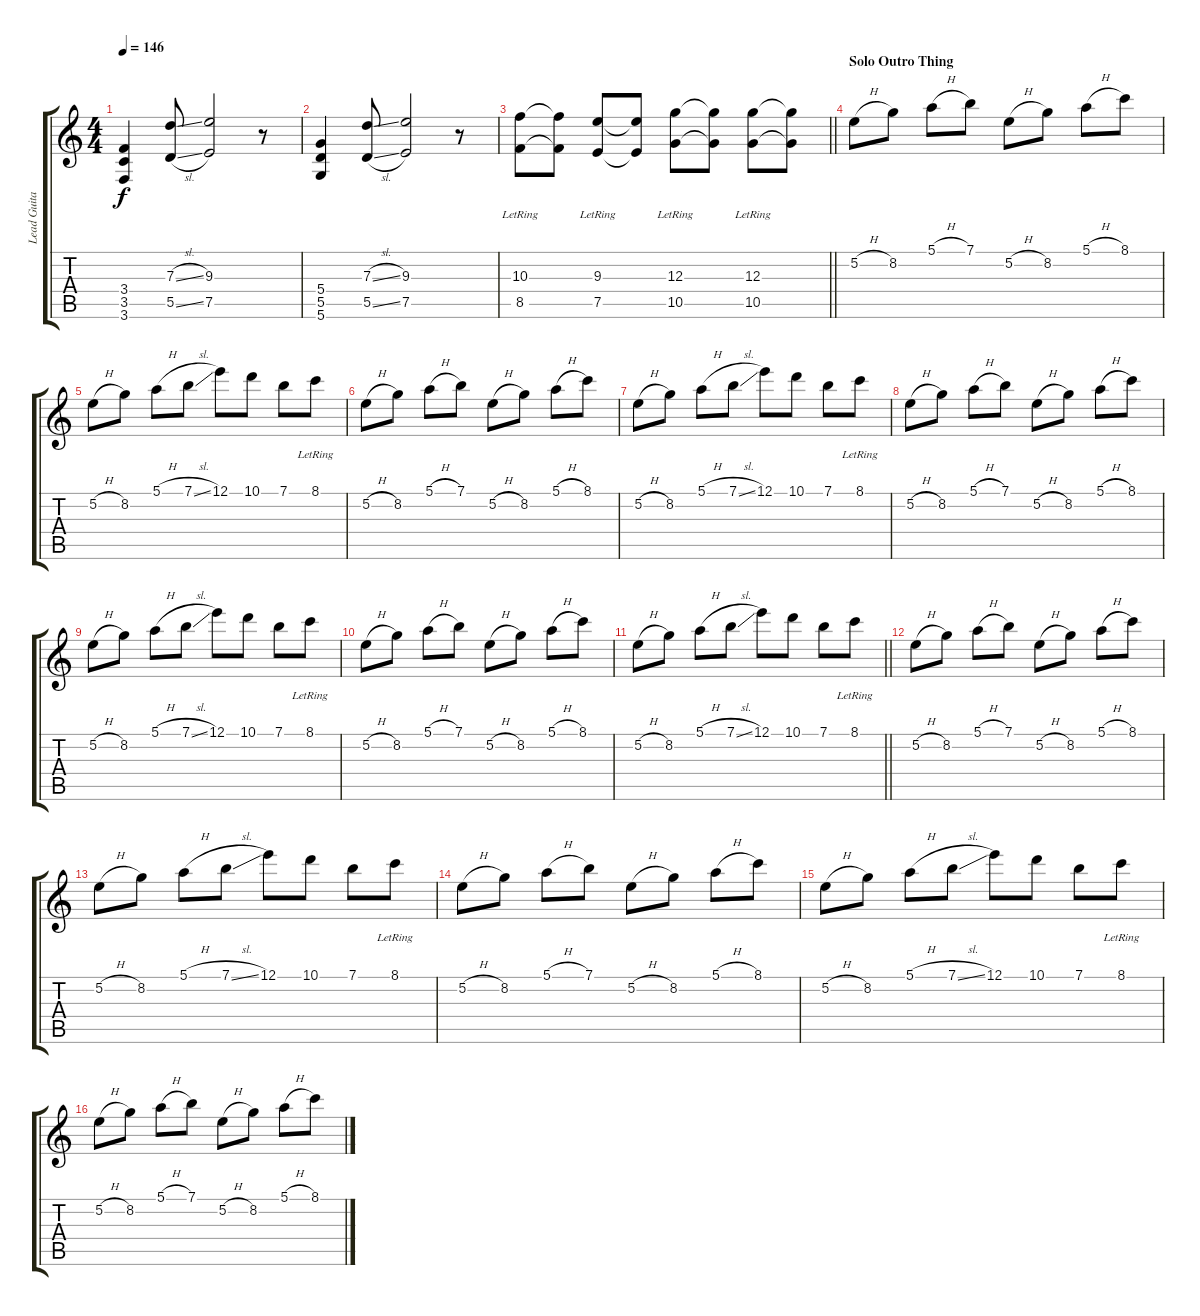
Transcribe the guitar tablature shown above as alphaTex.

\track ("Lead Guitar" "Lead Guita") {instrument overdrivenguitar}
\staff {score tabs}
\tuning (E4 B3 G3 D3 A2 D2) {hide}
\ts (4 4)
\tempo 146
\clef g2
\ks c
(3.4 3.5 3.6).4{dy f} (7.3{sl} 5.5{sl}).8 (9.3 7.5).2 r.8 |
(5.4 5.5 5.6).4 (7.3{sl} 5.5{sl}).8 (9.3 7.5).2 r.8 |
\barLineRight lightlight
(10.3{lr} 8.5{lr}).8 (10.3{t} 8.5{t}).8 (9.3{lr} 7.5{lr}).8 (9.3{t} 7.5{t}).8 (12.3{lr} 10.5{lr}).8 (12.3{t} 10.5{t}).8 (12.3{lr} 10.5{lr}).8 (12.3{t} 10.5{t}).8 |
\section ("" "Solo Outro Thing")
5.2{h}.8 8.2.8 5.1{h}.8 7.1.8 5.2{h}.8 8.2.8 5.1{h}.8 8.1.8 |
5.2{h}.8 8.2.8 5.1{h}.8 7.1{sl}.8 12.1.8 10.1.8 7.1.8 8.1{lr}.8 |
5.2{h}.8 8.2.8 5.1{h}.8 7.1.8 5.2{h}.8 8.2.8 5.1{h}.8 8.1.8 |
5.2{h}.8 8.2.8 5.1{h}.8 7.1{sl}.8 12.1.8 10.1.8 7.1.8 8.1{lr}.8 |
5.2{h}.8 8.2.8 5.1{h}.8 7.1.8 5.2{h}.8 8.2.8 5.1{h}.8 8.1.8 |
5.2{h}.8 8.2.8 5.1{h}.8 7.1{sl}.8 12.1.8 10.1.8 7.1.8 8.1{lr}.8 |
5.2{h}.8 8.2.8 5.1{h}.8 7.1.8 5.2{h}.8 8.2.8 5.1{h}.8 8.1.8 |
\barLineRight lightlight
5.2{h}.8 8.2.8 5.1{h}.8 7.1{sl}.8 12.1.8 10.1.8 7.1.8 8.1{lr}.8 |
5.2{h}.8 8.2.8 5.1{h}.8 7.1.8 5.2{h}.8 8.2.8 5.1{h}.8 8.1.8 |
5.2{h}.8 8.2.8 5.1{h}.8 7.1{sl}.8 12.1.8 10.1.8 7.1.8 8.1{lr}.8 |
5.2{h}.8 8.2.8 5.1{h}.8 7.1.8 5.2{h}.8 8.2.8 5.1{h}.8 8.1.8 |
5.2{h}.8 8.2.8 5.1{h}.8 7.1{sl}.8 12.1.8 10.1.8 7.1.8 8.1{lr}.8 |
5.2{h}.8 8.2.8 5.1{h}.8 7.1.8 5.2{h}.8 8.2.8 5.1{h}.8 8.1.8
